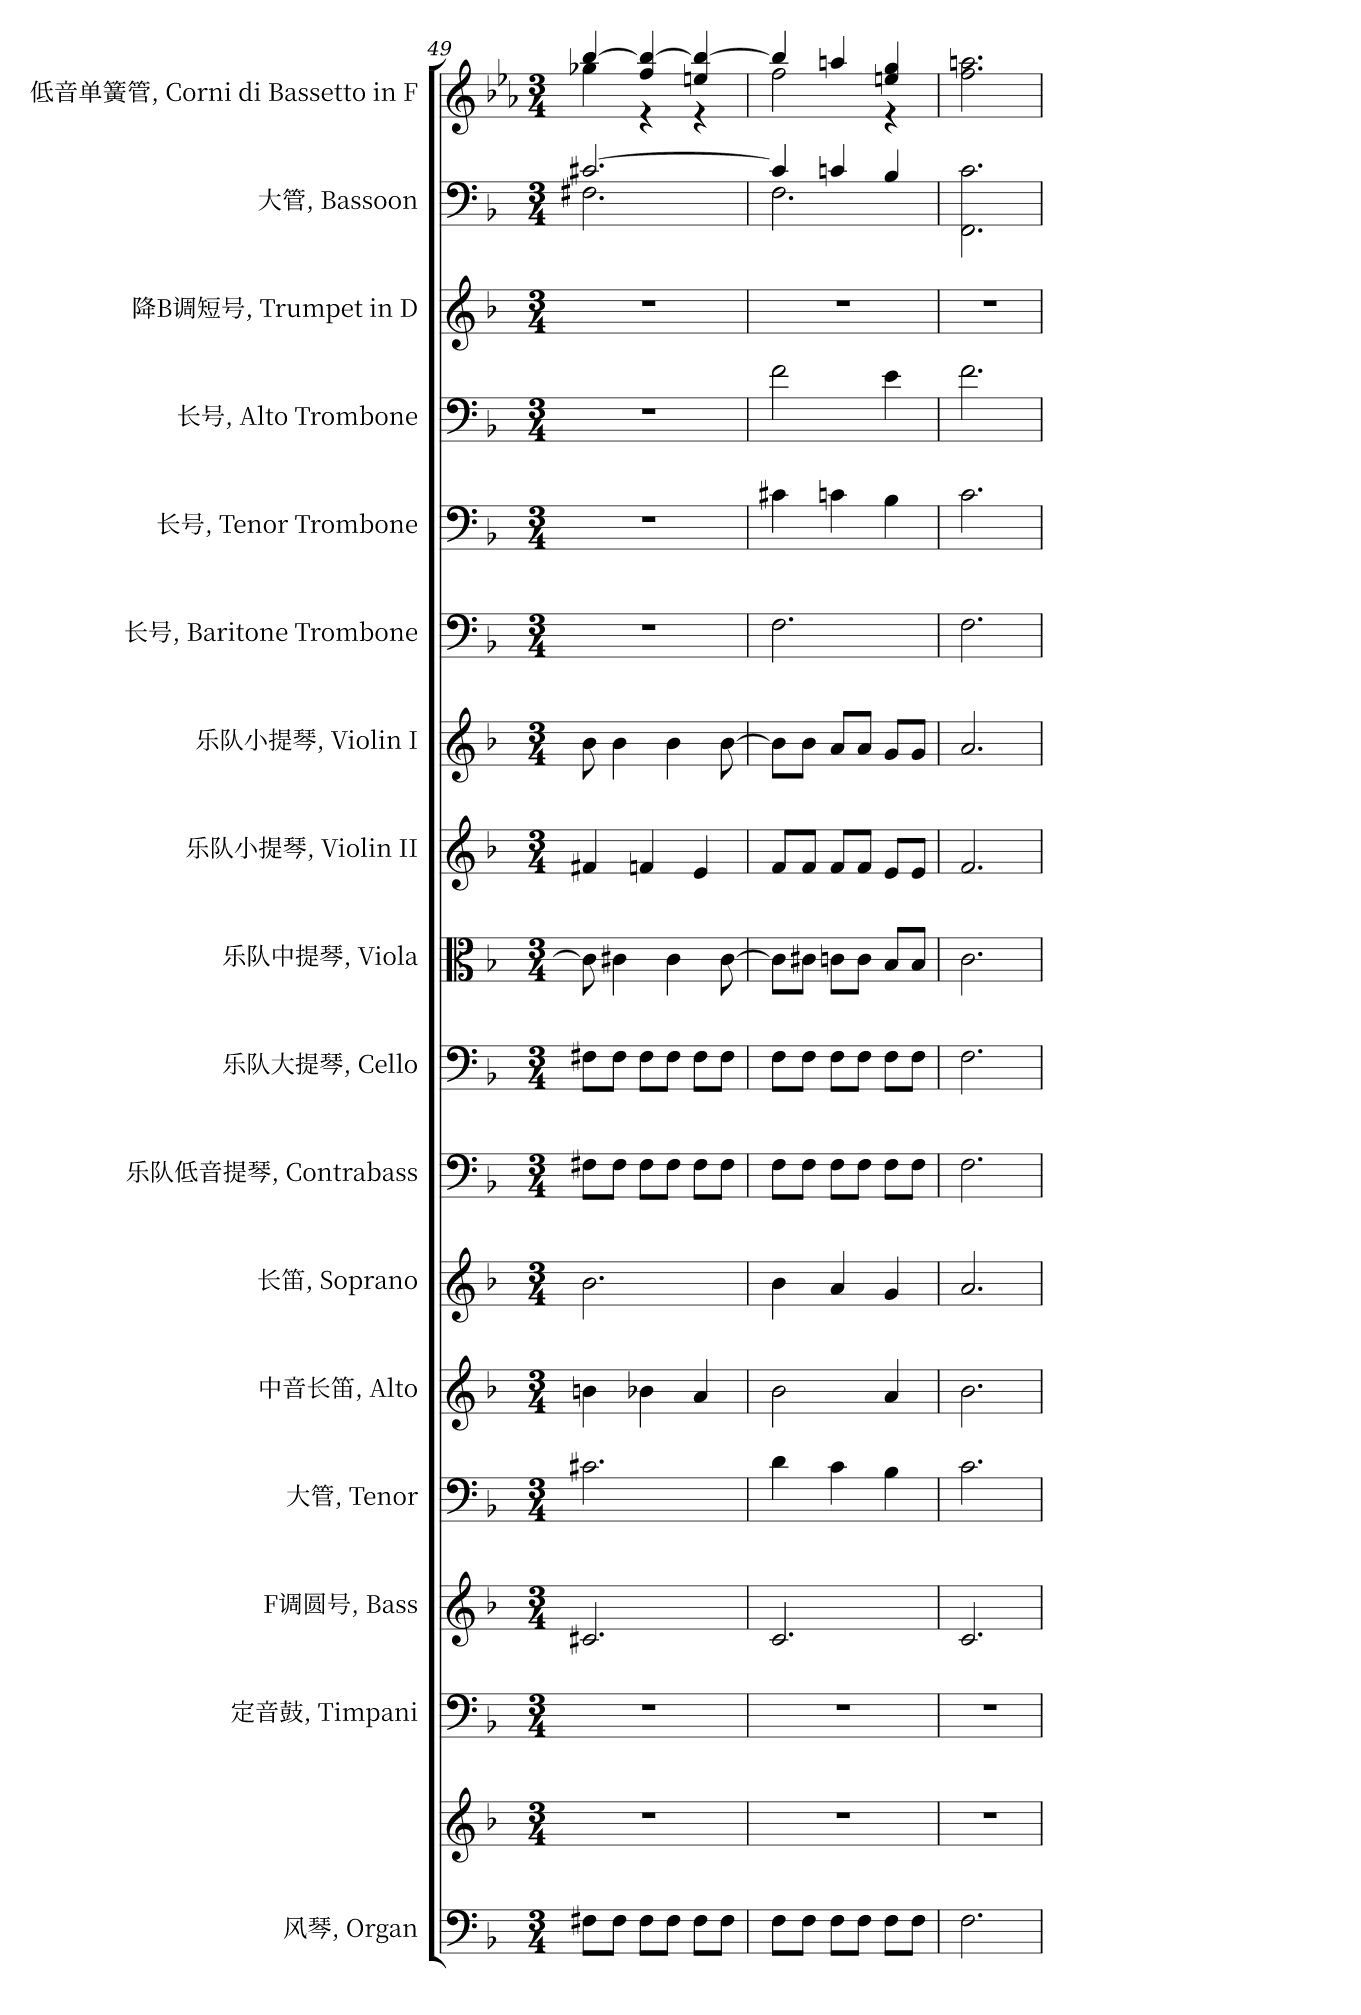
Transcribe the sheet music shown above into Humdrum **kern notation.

**kern	**kern	**kern	**kern	**kern	**kern	**kern	**kern	**kern	**kern	**kern	**kern	**kern	**kern	**kern	**kern	**kern	**kern
*part17	*part17	*part16	*part15	*part14	*part13	*part12	*part11	*part10	*part9	*part8	*part7	*part6	*part5	*part4	*part3	*part2	*part1
*staff18	*staff17	*staff16	*staff15	*staff14	*staff13	*staff12	*staff11	*staff10	*staff9	*staff8	*staff7	*staff6	*staff5	*staff4	*staff3	*staff2	*staff1
*I"风琴, Organ	*	*I"定音鼓, Timpani	*I"F调圆号, Bass	*I"大管, Tenor	*I"中音长笛, Alto	*I"长笛, Soprano	*I"乐队低音提琴, Contrabass	*I"乐队大提琴, Cello	*I"乐队中提琴, Viola	*I"乐队小提琴, Violin II	*I"乐队小提琴, Violin I	*I"长号, Baritone Trombone	*I"长号, Tenor Trombone	*I"长号, Alto Trombone	*I"降B调短号, Trumpet in D	*I"大管, Bassoon	*I"低音单簧管, Corni di Bassetto in F
*I'Org.	*	*I'Timp.	*	*	*	*	*I'Cbs.	*	*	*	*	*I'Tbn.	*I'Tbn.	*I'Tbn.	*	*I'Bsn.	*
*clefF4	*clefG2	*clefF4	*clefG2	*clefF4	*clefG2	*clefG2	*clefF4	*clefF4	*clefC3	*clefG2	*clefG2	*clefF4	*clefF4	*clefF4	*clefG2	*clefF4	*clefG2
*	*	*	*ITrd4c7	*	*ITrd3c5	*	*ITrd7c12	*	*	*	*	*	*	*	*ITrd1c2	*	*ITrd8c14
*k[b-]	*k[b-]	*k[b-]	*k[b-e-]	*k[b-]	*k[]	*k[b-]	*k[b-]	*k[b-]	*k[b-]	*k[b-]	*k[b-]	*k[b-]	*k[b-]	*k[b-]	*k[b-e-a-]	*k[b-]	*k[b-e-a-]
*M3/4	*M3/4	*M3/4	*M3/4	*M3/4	*M3/4	*M3/4	*M3/4	*M3/4	*M3/4	*M3/4	*M3/4	*M3/4	*M3/4	*M3/4	*M3/4	*M3/4	*M3/4
=49	=49	=49	=49	=49	=49	=49	=49	=49	=49	=49	=49	=49	=49	=49	=49	=49	=49
*	*	*	*	*	*	*	*	*	*	*	*	*	*	*	*	*^	*^
8F#X\L	2.r	2.r	2.F#X/	2.c#X\	4f#X\	2.b-\	8FF#X\L	8F#X\L	8c#\]	4f#X/	8b-\	2.r	2.r	2.r	2.r	[2.c#X/	2.F#X\	[4b-/	4g-X\
8F#\J	.	.	.	.	.	.	8FF#\J	8F#\J	4c#X\	.	4b-\	.	.	.	.	.	.	.	.
8F#\L	.	.	.	.	4fn\	.	8FF#\L	8F#\L	.	4fn/	.	.	.	.	.	.	.	4f/ 4b-/_	4r
8F#\J	.	.	.	.	.	.	8FF#\J	8F#\J	4c#\	.	4b-\	.	.	.	.	.	.	.	.
8F#\L	.	.	.	.	4e/	.	8FF#\L	8F#\L	.	4e/	.	.	.	.	.	.	.	4en/ 4b-/_	4r
8F#\J	.	.	.	.	.	.	8FF#\J	8F#\J	[8c#\	.	[8b-\	.	.	.	.	.	.	.	.
!!LO:PB:g=z	!!
=50	=50	=50	=50	=50	=50	=50	=50	=50	=50	=50	=50	=50	=50	=50	=50	=50	=50	=50	=50
8F\L	2.r	2.r	2.F/	4d\	2f\	4b-\	8FF\L	8F\L	8c#\L]	8f/L	8b-\L]	2.F\	4c#X\	2f\	2.r	4c#/]	2.F\	4b-/]	2f\
8F\J	.	.	.	.	.	.	8FF\J	8F\J	8c#X\J	8f/J	8b-\J	.	.	.	.	.	.	.	.
8F\L	.	.	.	4c\	.	4a/	8FF\L	8F\L	8cn\L	8f/L	8a/L	.	4cn\	.	.	4cn/	.	4an/	.
8F\J	.	.	.	.	.	.	8FF\J	8F\J	8c\J	8f/J	8a/J	.	.	.	.	.	.	.	.
8F\L	.	.	.	4B-\	4e/	4g/	8FF\L	8F\L	8B-/L	8e/L	8g/L	.	4B-\	4e\	.	4B-/	.	4en/ 4g/	4r
8F\J	.	.	.	.	.	.	8FF\J	8F\J	8B-/J	8e/J	8g/J	.	.	.	.	.	.	.	.
*	*	*	*	*	*	*	*	*	*	*	*	*	*	*	*	*v	*v	*	*
*	*	*	*	*	*	*	*	*	*	*	*	*	*	*	*	*	*v	*v
=51	=51	=51	=51	=51	=51	=51	=51	=51	=51	=51	=51	=51	=51	=51	=51	=51	=51
2.F\	2.r	2.r	2.F/	2.c\	2.f\	2.a/	2.FF\	2.F\	2.c\	2.f/	2.a/	2.F\	2.c\	2.f\	2.r	2.FF\ 2.c\	2.f\ 2.an\
=	=	=	=	=	=	=	=	=	=	=	=	=	=	=	=	=	=
*-	*-	*-	*-	*-	*-	*-	*-	*-	*-	*-	*-	*-	*-	*-	*-	*-	*-
